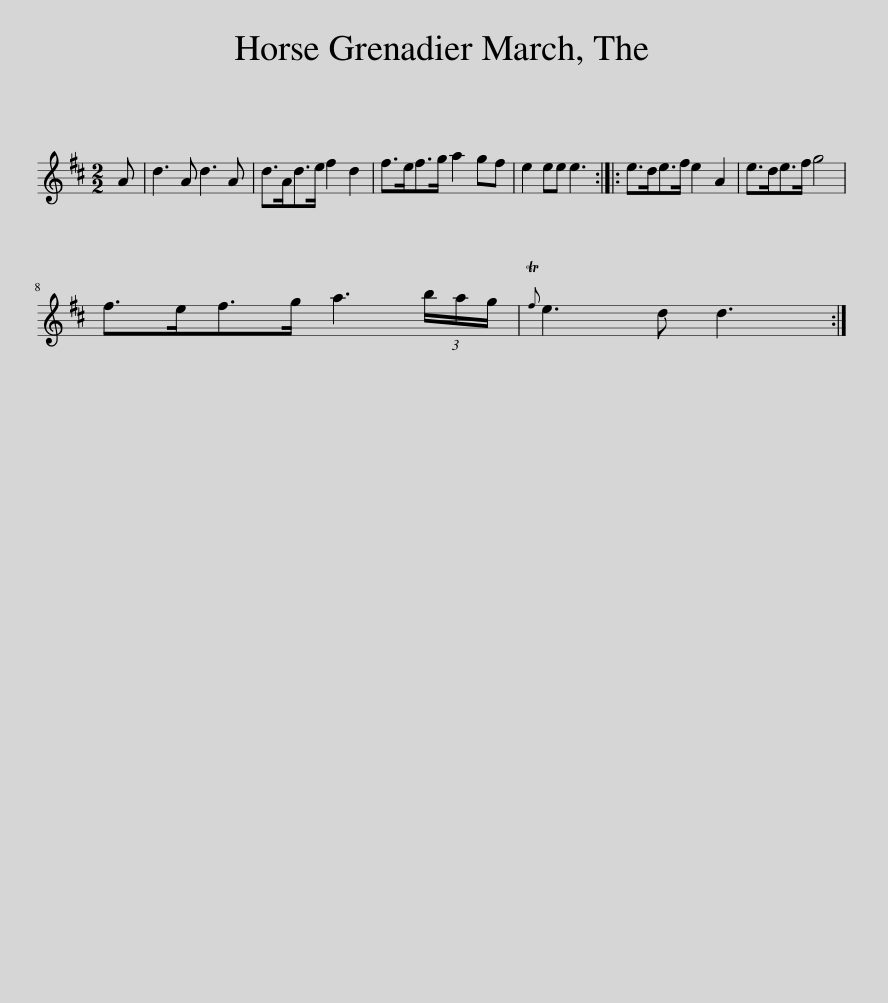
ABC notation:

X:1
L:1/8
M:2/2
I:linebreak $
K:D
V:1 treble
V:1
 A | d3 A d3 A | d>Ad>e f2 d2 | f>ef>g a2 gf | e2 ee e3 :: %5
 e>de>f e2 A2 | e>de>f g4 |$ f>ef>g a3 (3b/a/g/ |{Tf} e3 d d3 :| %9
